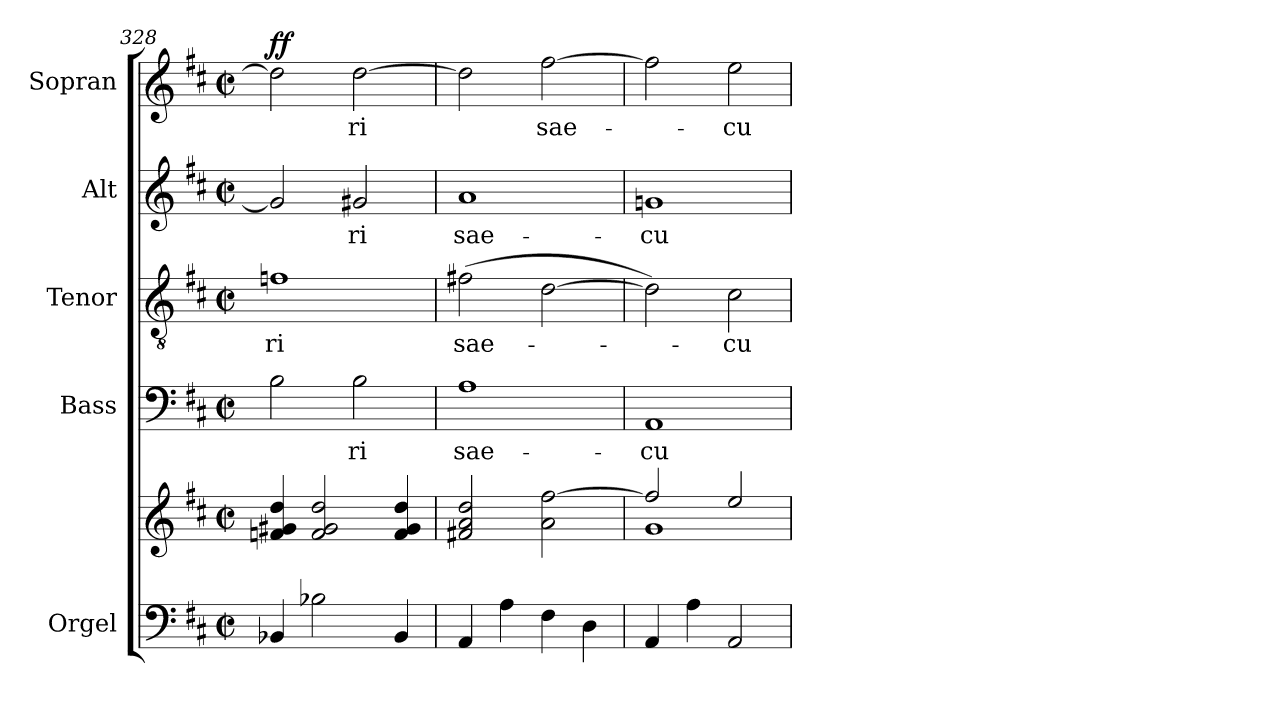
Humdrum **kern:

**kern	**kern	**kern	**text	**kern	**text	**kern	**text	**kern	**text	**dynam
*part5	*part5	*part4	*part4	*part3	*part3	*part2	*part2	*part1	*part1	*part1
*staff6	*staff5	*staff4	*staff4	*staff3	*staff3	*staff2	*staff2	*staff1	*staff1	*staff1
*I"Orgel	*	*I"Bass	*	*I"Tenor	*	*I"Alt	*	*I"Sopran	*	*
*I'Org.	*	*I'B.	*	*I'T.	*	*I'A.	*	*I'S.	*	*
*clefF4	*clefG2	*clefF4	*	*clefGv2	*	*clefG2	*	*clefG2	*	*
*k[f#c#]	*k[f#c#]	*k[f#c#]	*	*k[f#c#]	*	*k[f#c#]	*	*k[f#c#]	*	*
*D:	*D:	*D:	*	*D:	*	*D:	*	*D:	*	*
*M2/2	*M2/2	*M2/2	*	*M2/2	*	*M2/2	*	*M2/2	*	*
*met(c|)	*met(c|)	*met(c|)	*	*met(c|)	*	*met(c|)	*	*met(c|)	*	*
=328	=328	=328	=328	=328	=328	=328	=328	=328	=328	=328
!	!	!	!	!	!LO:LY:b	!	!	!	!	!LO:DY:a
4BB-X/	4fn/ 4g#X/ 4dd/	2B\	.	1fn	-ri	2g#/]	.	2dd\]	.	ff
2B-X\	2f/ 2g#/ 2dd/	.	.	.	.	.	.	.	.	.
!	!	!	!LO:LY:b	!	!	!	!LO:LY:b	!	!LO:LY:b	!
.	.	2B\	-ri	.	.	2g#X/	-ri	[2dd\	-ri	.
4BB-/	4f/ 4g#/ 4dd/	.	.	.	.	.	.	.	.	.
=329	=329	=329	=329	=329	=329	=329	=329	=329	=329	=329
!	!	!	!LO:LY:b	!	!LO:LY:b	!	!LO:LY:b	!	!	!
4AA/	2f#X/ 2a/ 2dd/	1A	sae-	(>2f#X\	sae-	1a	sae-	2dd\]	.	.
4A\	.	.	.	.	.	.	.	.	.	.
!	!	!	!	!	!	!	!	!	!LO:LY:b	!
4F#\	2a\ [2ff#\	.	.	[2d\	.	.	.	[2ff#\	sae-	.
4D\	.	.	.	.	.	.	.	.	.	.
=330	=330	=330	=330	=330	=330	=330	=330	=330	=330	=330
*	*^	*	*	*	*	*	*	*	*	*
!	!	!	!	!LO:LY:b	!	!	!	!LO:LY:b	!	!	!
4AA/	2ff#/]	1g	1AA	-cu-	2d\])	.	1gn	-cu-	2ff#\]	.	.
4A\	.	.	.	.	.	.	.	.	.	.	.
!	!	!	!	!	!	!LO:LY:b	!	!	!	!LO:LY:b	!
2AA/	2ee/	.	.	.	2c#\	-cu-	.	.	2ee\	-cu-	.
*	*v	*v	*	*	*	*	*	*	*	*	*
=	=	=	=	=	=	=	=	=	=	=
*-	*-	*-	*-	*-	*-	*-	*-	*-	*-	*-
